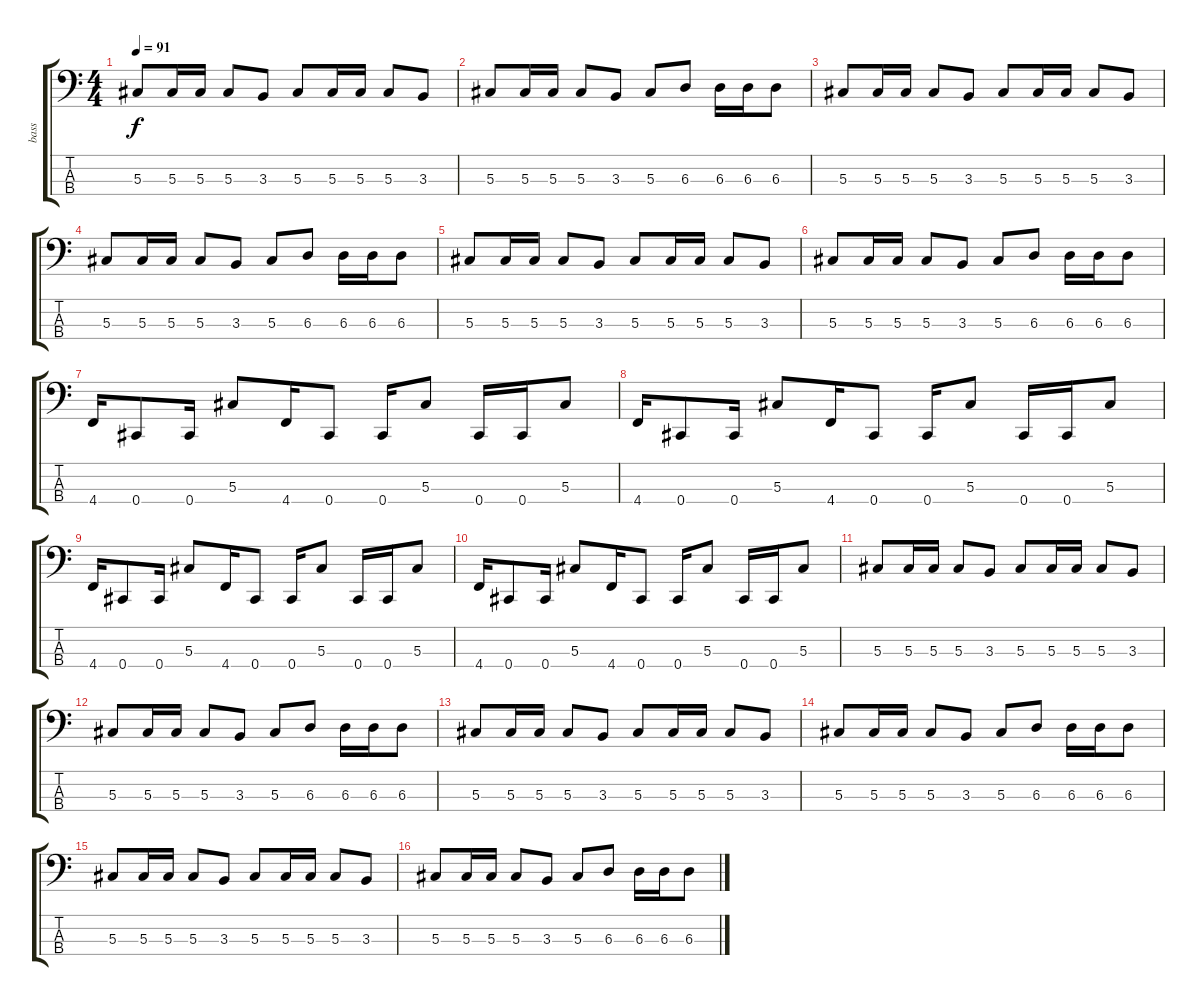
\track ("bass" "bass") {instrument electricbassfinger}
\staff {score tabs}
\tuning (Gb2 Db2 Ab1 Db1) {hide}
\ts (4 4)
\tempo 91
\clef f4
\ks c
5.3.8{dy f} 5.3.16 5.3.16 5.3.8 3.3.8 5.3.8 5.3.16 5.3.16 5.3.8 3.3.8 |
5.3.8 5.3.16 5.3.16 5.3.8 3.3.8 5.3.8 6.3.8 6.3.16 6.3.16 6.3.8 |
5.3.8 5.3.16 5.3.16 5.3.8 3.3.8 5.3.8 5.3.16 5.3.16 5.3.8 3.3.8 |
5.3.8 5.3.16 5.3.16 5.3.8 3.3.8 5.3.8 6.3.8 6.3.16 6.3.16 6.3.8 |
5.3.8 5.3.16 5.3.16 5.3.8 3.3.8 5.3.8 5.3.16 5.3.16 5.3.8 3.3.8 |
5.3.8 5.3.16 5.3.16 5.3.8 3.3.8 5.3.8 6.3.8 6.3.16 6.3.16 6.3.8 |
4.4.16 0.4.8 0.4.16 5.3.8 4.4.16 0.4.8 0.4.16 5.3.8 0.4.16 0.4.16 5.3.8 |
4.4.16 0.4.8 0.4.16 5.3.8 4.4.16 0.4.8 0.4.16 5.3.8 0.4.16 0.4.16 5.3.8 |
4.4.16 0.4.8 0.4.16 5.3.8 4.4.16 0.4.8 0.4.16 5.3.8 0.4.16 0.4.16 5.3.8 |
4.4.16 0.4.8 0.4.16 5.3.8 4.4.16 0.4.8 0.4.16 5.3.8 0.4.16 0.4.16 5.3.8 |
5.3.8 5.3.16 5.3.16 5.3.8 3.3.8 5.3.8 5.3.16 5.3.16 5.3.8 3.3.8 |
5.3.8 5.3.16 5.3.16 5.3.8 3.3.8 5.3.8 6.3.8 6.3.16 6.3.16 6.3.8 |
5.3.8 5.3.16 5.3.16 5.3.8 3.3.8 5.3.8 5.3.16 5.3.16 5.3.8 3.3.8 |
5.3.8 5.3.16 5.3.16 5.3.8 3.3.8 5.3.8 6.3.8 6.3.16 6.3.16 6.3.8 |
5.3.8 5.3.16 5.3.16 5.3.8 3.3.8 5.3.8 5.3.16 5.3.16 5.3.8 3.3.8 |
5.3.8 5.3.16 5.3.16 5.3.8 3.3.8 5.3.8 6.3.8 6.3.16 6.3.16 6.3.8
